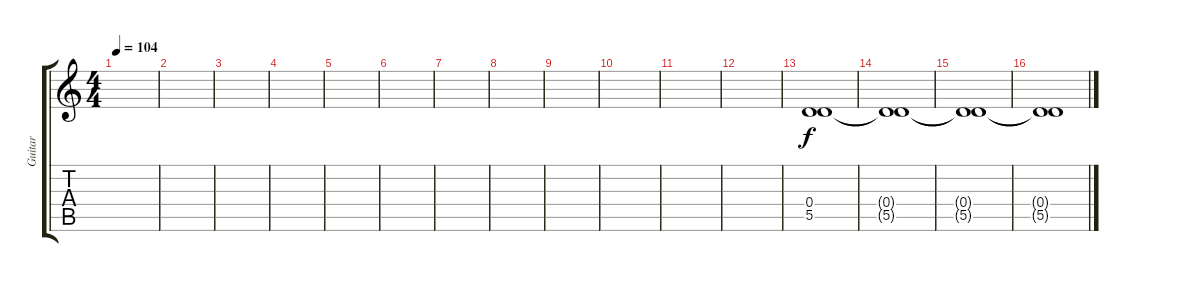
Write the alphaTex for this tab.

\track ("Guitar" "Guitar") {instrument distortionguitar}
\staff {score tabs}
\tuning (E4 B3 G3 D3 A2 E2) {hide}
\ts (4 4)
\tempo 104
\clef g2
\ks c
|
|
|
|
|
|
|
|
|
|
|
|
(0.4 5.5).1 |
(0.4{t} 5.5{t}).1 |
(0.4{t} 5.5{t}).1 |
(0.4{t} 5.5{t}).1
